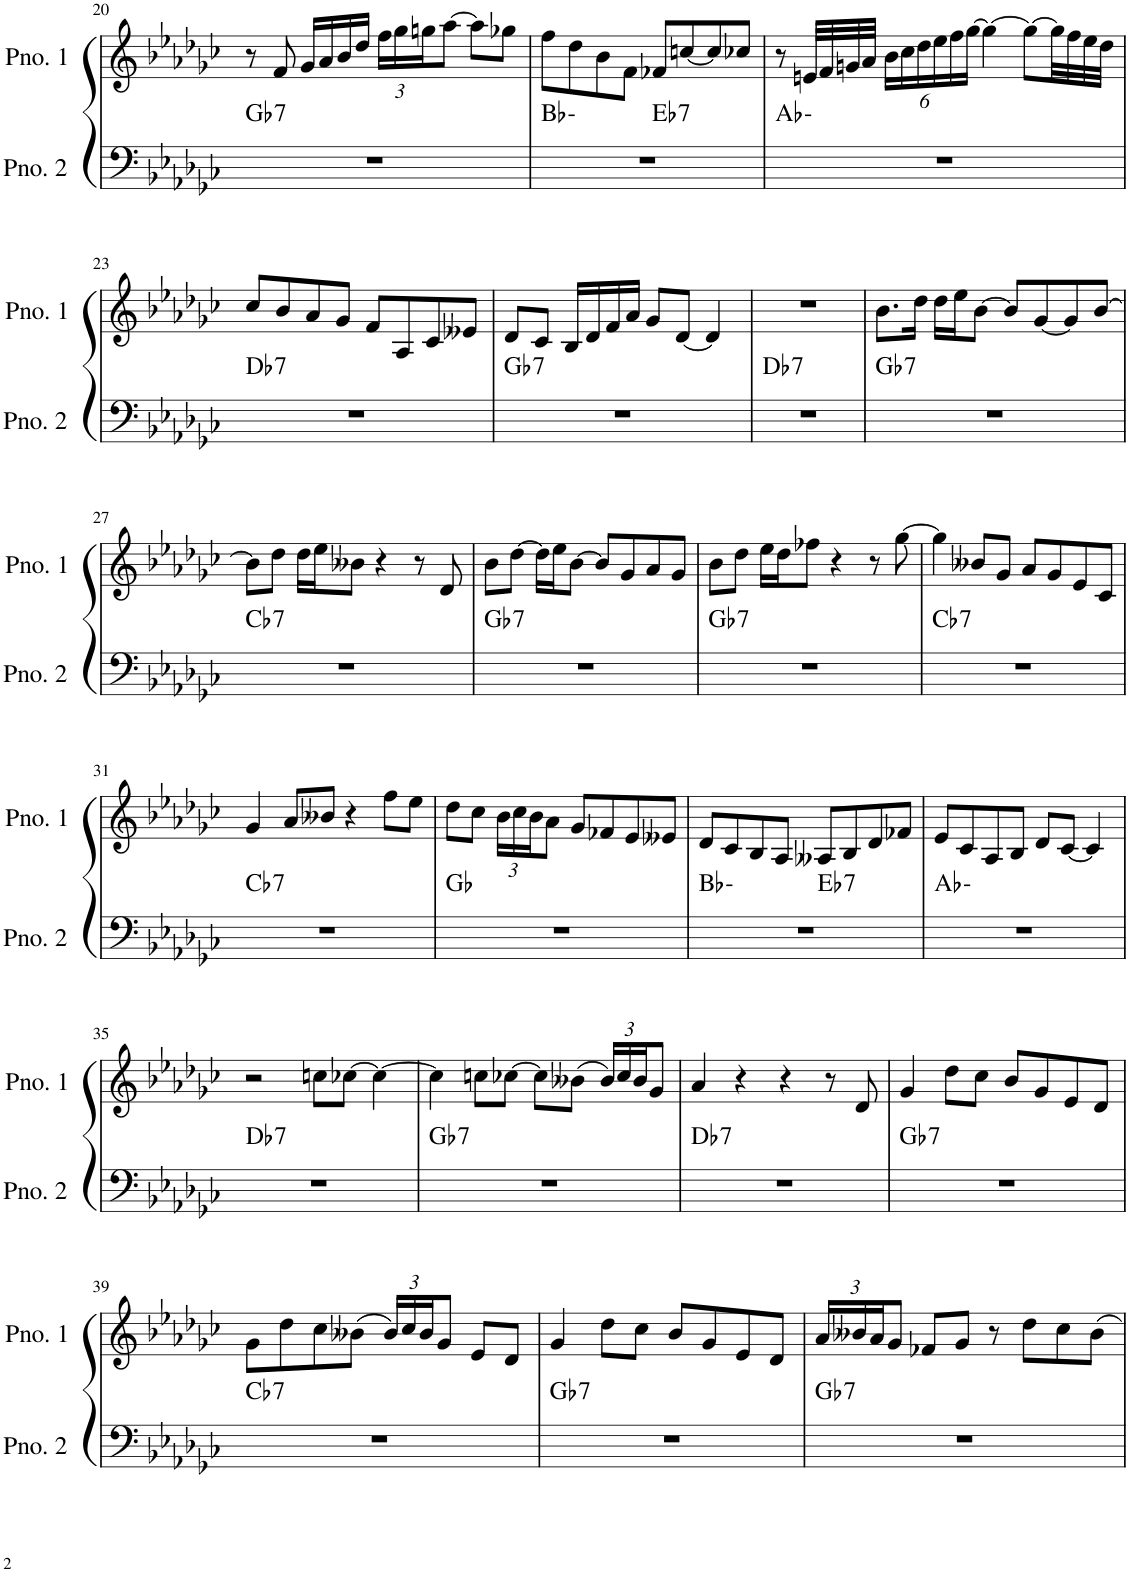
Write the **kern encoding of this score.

**kern	**harte	**kern
*part2	*part2	*part1
*staff2	*	*staff1
*I"ピアノ 2	*	*I"ピアノ 1
!!LO:PB:g=z
*clefF4	*	*clefG2
*k[b-e-a-d-g-c-]	*	*k[b-e-a-d-g-c-]
*M4/4	*	*M4/4
=20	=20	=20
!	!LO:H:kt=7	!
1r	Gb:7	8r
.	.	8f/
.	.	16g-/LL
.	.	16a-/
.	.	16b-/
.	.	16dd-/JJ
*	*	*Xbrackettup
.	.	24ff\LL
.	.	24gg-\
.	.	24ggn\J
.	.	[8aa-\J
.	.	8aa-\L]
.	.	8gg-X\J
=21	=21	=21
*^	*	*
1r	2ryy	Bb:min	8ff\L
.	.	.	8dd-\
.	.	.	8b-\
.	.	.	8f\J
!	!	!LO:H:kt=7	!
.	2ryy	Eb:7	8f-X/L
.	.	.	[8ccn/
.	.	.	8cc/]
.	.	.	8cc-X/J
*v	*v	*	*
=22	=22	=22
1r	Ab:min	8r
.	.	32en/LLL
.	.	32f/
.	.	32gn/
.	.	32a-/JJJ
.	.	24b-\LL
.	.	24cc-\
.	.	24dd-\
.	.	24ee-\
.	.	24ff\
.	.	[24gg-\JJ
.	.	4gg-\_
.	.	8gg-\L_
.	.	32gg-\LL]
.	.	32ff\
.	.	32ee-\
.	.	32dd-\JJJ
!!LO:LB:g=z
=23	=23	=23
!	!LO:H:kt=7	!
1r	Db:7	8cc-/L
.	.	8b-/
.	.	8a-/
.	.	8g-/J
.	.	8f/L
.	.	8A-/
.	.	8c-/
.	.	8e--X/J
=24	=24	=24
!	!LO:H:kt=7	!
1r	Gb:7	8d-/L
.	.	8c-/J
.	.	16B-/LL
.	.	16d-/
.	.	16f/
.	.	16a-/JJ
.	.	8g-/L
.	.	[8d-/J
.	.	4d-/]
=25	=25	=25
!	!LO:H:kt=7	!
1r	Db:7	1r
=26	=26	=26
!	!LO:H:kt=7	!
1r	Gb:7	8.b-\L
.	.	16dd-\Jk
.	.	16dd-\LL
.	.	16ee-\J
.	.	[8b-\J
.	.	8b-/L]
.	.	[8g-/
.	.	8g-/]
.	.	[8b-/J
!!LO:LB:g=z
=27	=27	=27
!	!LO:H:kt=7	!
1r	Cb:7	8b-\L]
.	.	8dd-\J
.	.	16dd-\LL
.	.	16ee-\J
.	.	8b--X\J
.	.	4r
.	.	8r
.	.	8d-/
=28	=28	=28
!	!LO:H:kt=7	!
1r	Gb:7	8b-\L
.	.	[8dd-\J
.	.	16dd-\LL]
.	.	16ee-\J
.	.	[8b-\J
.	.	8b-/L]
.	.	8g-/
.	.	8a-/
.	.	8g-/J
=29	=29	=29
!	!LO:H:kt=7	!
1r	Gb:7	8b-\L
.	.	8dd-\J
.	.	16ee-\LL
.	.	16dd-\J
.	.	8ff-X\J
.	.	4r
.	.	8r
.	.	[8gg-\
=30	=30	=30
!	!LO:H:kt=7	!
1r	Cb:7	4gg-\]
.	.	8b--X/L
.	.	8g-/J
.	.	8a-/L
.	.	8g-/
.	.	8e-/
.	.	8c-/J
!!LO:LB:g=z
=31	=31	=31
!	!LO:H:kt=7	!
1r	Cb:7	4g-/
.	.	8a-/L
.	.	8b--X/J
.	.	4r
.	.	8ff\L
.	.	8ee-\J
=32	=32	=32
1r	Gb:maj	8dd-\L
.	.	8cc-\J
.	.	24b-\LL
.	.	24cc-\
.	.	24b-\J
.	.	8a-\J
.	.	8g-/L
.	.	8f-X/
.	.	8e-/
.	.	8e--X/J
=33	=33	=33
*^	*	*
1r	2ryy	Bb:min	8d-/L
.	.	.	8c-/
.	.	.	8B-/
.	.	.	8A-/J
!	!	!LO:H:kt=7	!
.	2ryy	Eb:7	8A--X/L
.	.	.	8B-/
.	.	.	8d-/
.	.	.	8f-X/J
*v	*v	*	*
=34	=34	=34
1r	Ab:min	8e-/L
.	.	8c-/
.	.	8A-/
.	.	8B-/J
.	.	8d-/L
.	.	[8c-/J
.	.	4c-/]
!!LO:LB:g=z
=35	=35	=35
!	!LO:H:kt=7	!
1r	Db:7	2r
.	.	8ccn\L
.	.	[8cc-X\J
.	.	4cc-\_
=36	=36	=36
!	!LO:H:kt=7	!
1r	Gb:7	4cc-\]
.	.	8ccn\L
.	.	[8cc-X\J
.	.	8cc-\L]
.	.	(8b--X\J
.	.	24b--/LL)
.	.	24cc-/
.	.	24b--/J
.	.	8g-/J
=37	=37	=37
!	!LO:H:kt=7	!
1r	Db:7	4a-/
.	.	4r
.	.	4r
.	.	8r
.	.	8d-/
=38	=38	=38
!	!LO:H:kt=7	!
1r	Gb:7	4g-/
.	.	8dd-\L
.	.	8cc-\J
.	.	8b-/L
.	.	8g-/
.	.	8e-/
.	.	8d-/J
!!LO:LB:g=z
=39	=39	=39
!	!LO:H:kt=7	!
1r	Cb:7	8g-\L
.	.	8dd-\
.	.	8cc-\
.	.	(8b--X\J
.	.	24b--/LL)
.	.	24cc-/
.	.	24b--/J
.	.	8g-/J
.	.	8e-/L
.	.	8d-/J
=40	=40	=40
!	!LO:H:kt=7	!
1r	Gb:7	4g-/
.	.	8dd-\L
.	.	8cc-\J
.	.	8b-/L
.	.	8g-/
.	.	8e-/
.	.	8d-/J
=41	=41	=41
!	!LO:H:kt=7	!
1r	Gb:7	24a-/LL
.	.	24b--X/
.	.	24a-/J
.	.	8g-/J
.	.	8f-X/L
.	.	8g-/J
.	.	8r
.	.	8dd-\L
.	.	8cc-\
.	.	8b--\J
=	=	=
*-	*-	*-
